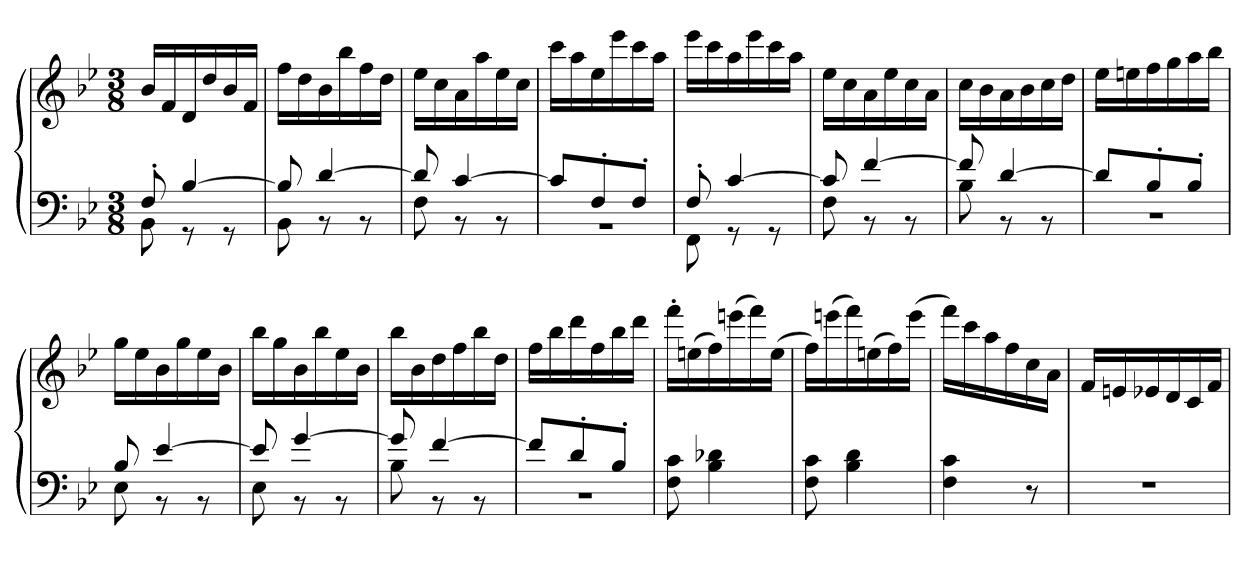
**kern	**kern
*part1	*part1
*staff2	*staff1
*clefF4	*clefG2
*k[b-e-]	*k[b-e-]
*M3/8	*M3/8
=	=
*^	*
8F'	8BB-	16b-LL
.	.	16f
[4B-	8r	16d
.	.	16dd
.	8r	16b-
.	.	16fJJ
=	=	=
8B-]	8BB-	16ffLL
.	.	16dd
[4d	8r	16b-
.	.	16bb-
.	8r	16ff
.	.	16ddJJ
=	=	=
8d]	8F	16ee-LL
.	.	16cc
[4c	8r	16a
.	.	16aa
.	8r	16ee-
.	.	16ccJJ
=	=	=
8cL]	4.r	16cccLL
.	.	16aa
8F'	.	16ee-
.	.	16eee-
8F'J	.	16ccc
.	.	16aaJJ
=	=	=
8F'	8FF	16eee-LL
.	.	16ccc
[4c	8r	16aa
.	.	16eee-
.	8r	16ccc
.	.	16aaJJ
=	=	=
8c]	8F	16ee-LL
.	.	16cc
[4f	8r	16a
.	.	16ee-
.	8r	16cc
.	.	16aJJ
=	=	=
8f]	8B-	16ccLL
.	.	16b-
[4d	8r	16a
.	.	16b-
.	8r	16cc
.	.	16ddJJ
=	=	=
8dL]	4.r	16ee-LL
.	.	16een
8B-'	.	16ff
.	.	16gg
8B-'J	.	16aa
.	.	16bb-JJ
=	=	=
8B-	8E-	16ggLL
.	.	16ee-
[4e-	8r	16b-
.	.	16gg
.	8r	16ee-
.	.	16b-JJ
=	=	=
8e-]	8E-	16bb-LL
.	.	16gg
[4g	8r	16b-
.	.	16bb-
.	8r	16ee-
.	.	16b-JJ
=	=	=
8g]	8B-	16bb-LL
.	.	16b-
[4f	8r	16dd
.	.	16ff
.	8r	16bb-
.	.	16ddJJ
=	=	=
8fL]	4.r	16ffLL
.	.	16bb-
8d'	.	16ddd
.	.	16ff
8B-'J	.	16bb-
.	.	16dddJJ
*v	*v	*
=	=
8F 8c	16fff'LL
.	(16een
4B- 4d-X	16ff)
.	(16eeen
.	16fff)
.	(16eeJJ
=	=
8F 8c	16ffLL)
.	(16eeen
4B- 4d	16fff)
.	(16een
.	16ff)
.	(16eeeJJ
=	=
4F 4c	16fffLL)
.	16ccc
.	16aa
.	16ff
8r	16cc
.	16aJJ
=	=
4.r	16fLL
.	16en
.	16e-X
.	16d
.	16c
.	16fJJ
=	=
*-	*-
